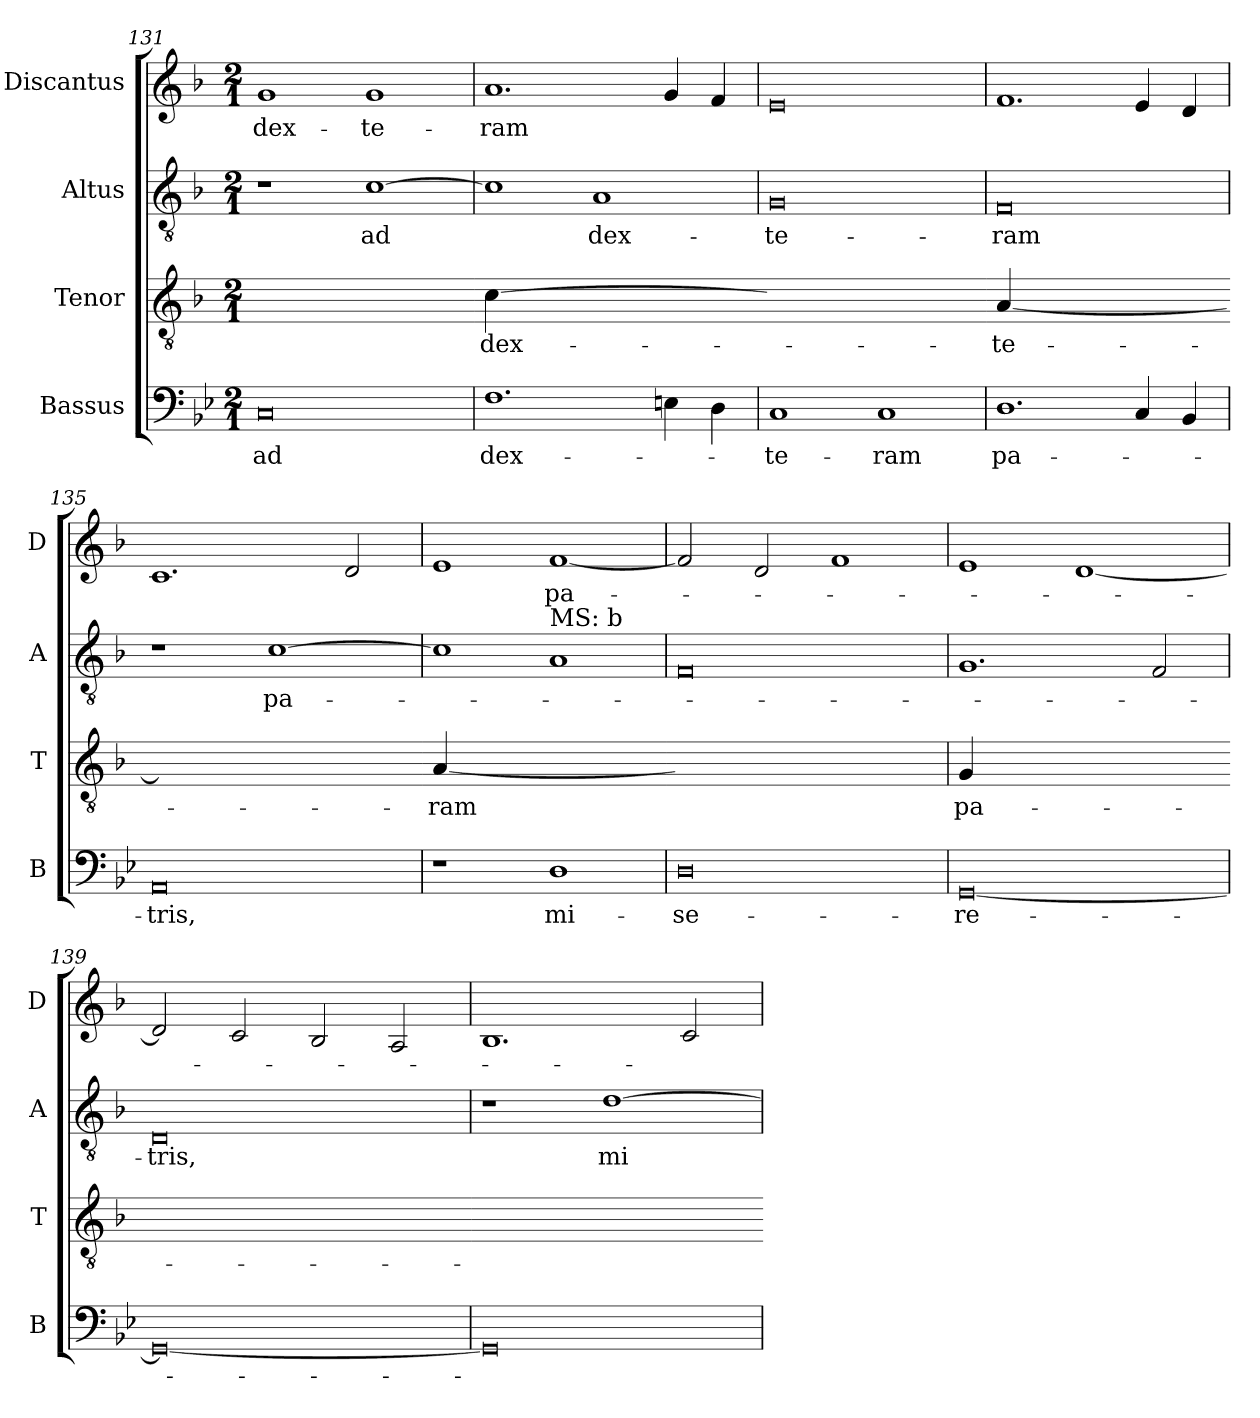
**kern	**text	**kern	**text	**kern	**text	**kern	**text
*part4	*part4	*part3	*part3	*part2	*part2	*part1	*part1
*staff4	*staff4	*staff3	*staff3	*staff2	*staff2	*staff1	*staff1
*I"Bassus	*	*I"Tenor	*	*I"Altus	*	*I"Discantus	*
*I'B	*	*I'T	*	*I'A	*	*I'D	*
*clefF4	*	*clefGv2	*	*clefGv2	*	*clefG2	*
*k[b-e-]	*	*k[b-]	*	*k[b-]	*	*k[b-]	*
*M2/1	*	*M2/1	*	*M2/1	*	*M2/1	*
=131	=131	=131	=131	=131	=131	=131	=131
!	!	!LO:N:vis=4	!	!	!	!	!
0C	ad	0cyy]	.	1r	.	1g	dex-
.	.	.	.	[1c	ad	1g	-te-
=132	=132	=132-	=132	=132	=132	=132	=132
!	!	!LO:N:vis=4	!	!	!	!	!
1.F	dex-	[0c	dex-	1c]	.	1.a	-ram
.	.	.	.	1A	dex-	.	.
4En	.	.	.	.	.	4g	.
4D	.	.	.	.	.	4f	.
=133	=133	=133-	=133	=133	=133	=133	=133
!	!	!LO:N:vis=4	!	!	!	!	!
1C	-te-	0cyy]	.	0G	-te-	0e	.
1C	-ram	.	.	.	.	.	.
=134	=134	=134-	=134	=134	=134	=134	=134
!	!	!LO:N:vis=4	!	!	!	!	!
1.D	pa-	[0A	-te-	0F	-ram	1.f	.
4C	.	.	.	.	.	4e	.
4BB-	.	.	.	.	.	4d	.
=135	=135	=135-	=135	=135	=135	=135	=135
!	!	!LO:N:vis=4	!	!	!	!	!
0AA	-tris,	0Ayy]	.	1r	.	1.c	.
.	.	.	.	[1c	pa-	.	.
.	.	.	.	.	.	2d	.
=136	=136	=136-	=136	=136	=136	=136	=136
!	!	!LO:N:vis=4	!	!	!	!	!
1r	.	[0A	-ram	1c]	.	1e	.
!	!	!	!	!LO:TX:a:t=MS&colon; b	!	!	!
1D	mi-	.	.	1A	.	[1f	pa-
=137	=137	=137-	=137	=137	=137	=137	=137
!	!	!LO:N:vis=4	!	!	!	!	!
0D	-se-	0Ayy]	.	0F	.	2f]	.
.	.	.	.	.	.	2d	.
.	.	.	.	.	.	1f	.
=138	=138	=138	=138	=138	=138	=138	=138
!	!	!LO:N:vis=4	!	!	!	!	!
[0GG	-re-	[y0G	pa-	1.G	.	1e	.
.	.	.	.	.	.	[1d	.
.	.	.	.	2F	.	.	.
=139	=139	=139-	=139	=139	=139	=139	=139
!	!	!LO:N:vis=4	!	!	!	!	!
0GG_	.	0Gyy_	-tris,	0D	-tris,	2d]	.
.	.	.	.	.	.	2c	.
.	.	.	.	.	.	2B-	.
.	.	.	.	.	.	2A	.
=140	=140	=140-	=140	=140	=140	=140	=140
!	!	!LO:N:vis=4	!	!	!	!	!
0GG]	.	0Gyy]	.	1r	.	1.B-	.
.	.	.	.	[1d	mi-	.	.
.	.	.	.	.	.	2c	.
=	=	=-	=	=	=	=	=
*-	*-	*-	*-	*-	*-	*-	*-
